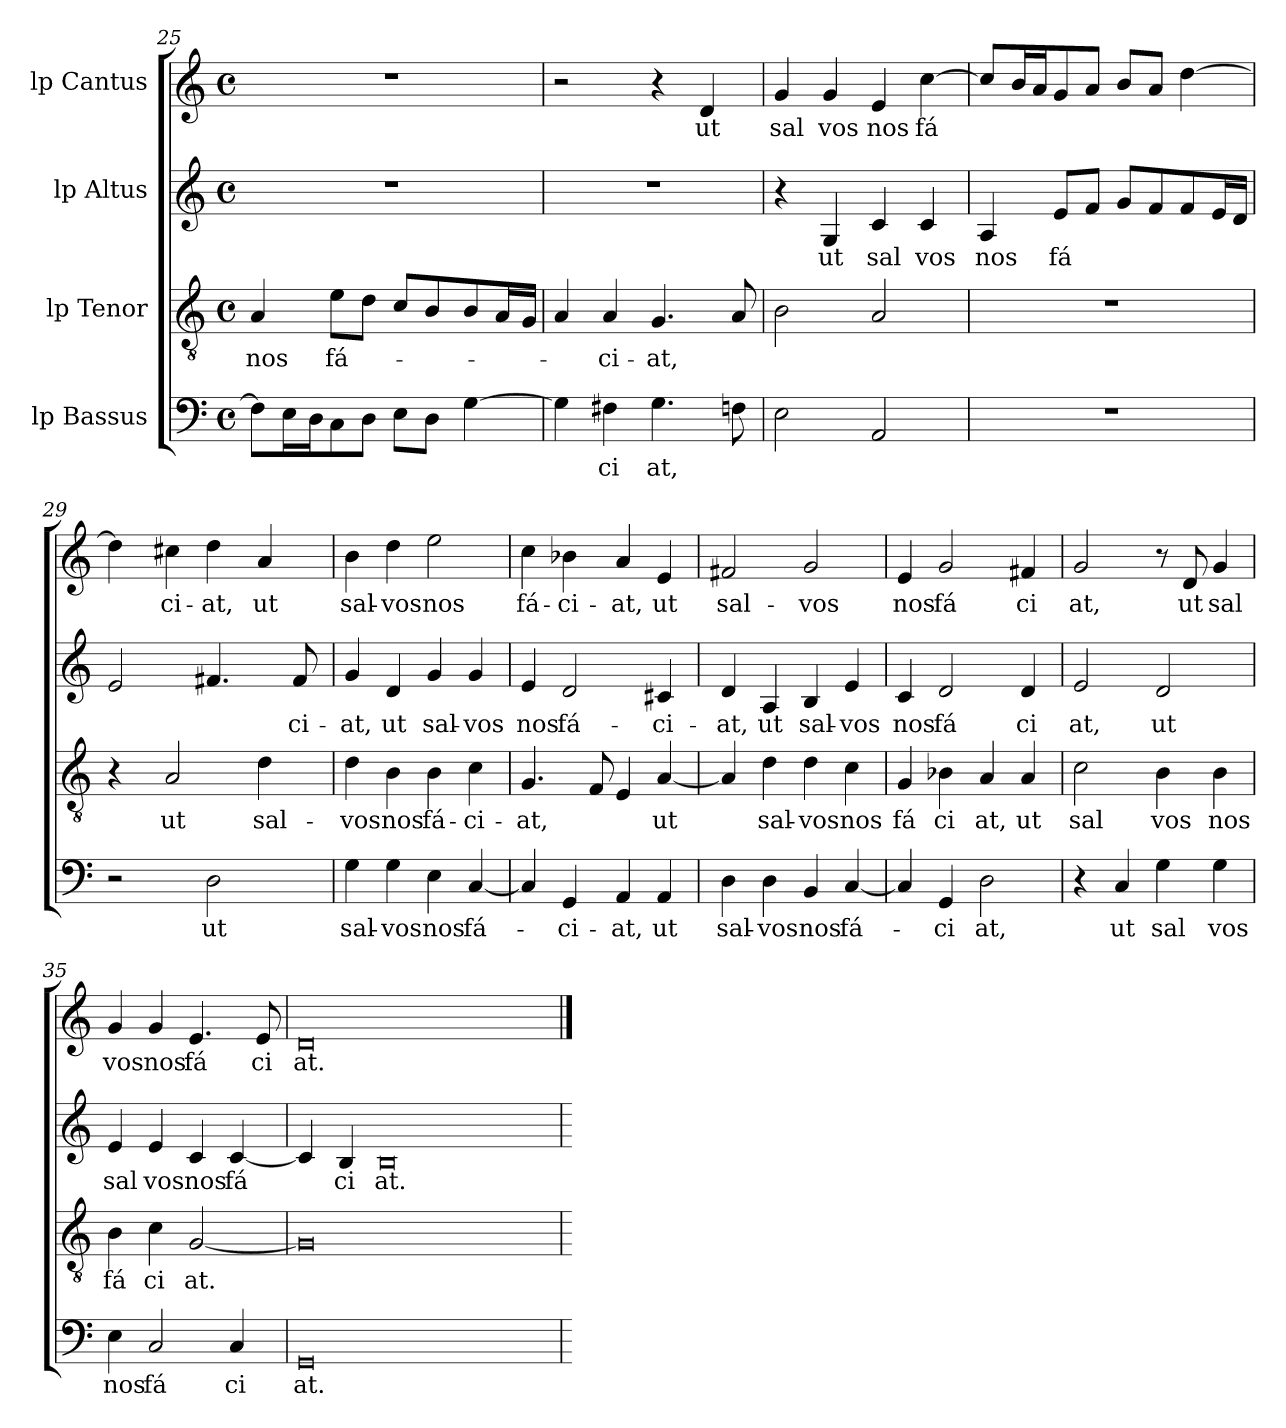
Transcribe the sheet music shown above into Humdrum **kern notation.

**kern	**text	**kern	**text	**kern	**text	**kern	**text
*part4	*part4	*part3	*part3	*part2	*part2	*part1	*part1
*staff4	*staff4	*staff3	*staff3	*staff2	*staff2	*staff1	*staff1
*I"lp Bassus	*	*I"lp Tenor	*	*I"lp Altus	*	*I"lp Cantus	*
!!LO:LB:g=z
*clefF4	*	*clefGv2	*	*clefG2	*	*clefG2	*
*M4/4	*	*M4/4	*	*M4/4	*	*M4/4	*
*met(c)	*	*met(c)	*	*met(c)	*	*met(c)	*
=25	=25	=25	=25	=25	=25	=25	=25
!	!	!	!LO:LY:b:cj	!	!	!	!
*^	*	*	*	*	*	*	*
8F\L]	8ryy	.	4A/	nos	1r	.	1r	.
16E\	64ryy	.	.	.	.	.	.	.
.	2ryy	.	.	.	.	.	.	.
16D\	.	.	.	.	.	.	.	.
!	!	!	!	!LO:LY:b:cj	!	!	!	!
8C\	.	.	8e\L	fá-	.	.	.	.
8D\J	.	.	8d\J	.	.	.	.	.
8E\L	.	.	8c/L	.	.	.	.	.
8D\J	.	.	8B/	.	.	.	.	.
.	4ryy	.	.	.	.	.	.	.
[>4G\	.	.	8B/	.	.	.	.	.
.	.	.	16A/	.	.	.	.	.
.	16..ryy	.	.	.	.	.	.	.
.	.	.	16G/J	.	.	.	.	.
*v	*v	*	*	*	*	*	*	*
=26	=26	=26	=26	=26	=26	=26	=26
4G\]	.	4A/	.	1r	.	2r	.
!	!LO:LY:b:cj	!	!LO:LY:b:cj	!	!	!	!
4F#X\	ci	4A/	-ci-	.	.	.	.
!	!LO:LY:b:cj	!	!LO:LY:b:cj	!	!	!	!
4.G\	at,	4.G/	-at,	.	.	4r	.
!	!	!	!	!	!	!	!LO:LY:b:cj
.	.	.	.	.	.	4d/	ut
8Fn\	.	8A/	.	.	.	.	.
=27	=27	=27	=27	=27	=27	=27	=27
!	!	!	!	!	!	!	!LO:LY:b:cj
2E\	.	2B\	.	4r	.	4g/	sal
!	!	!	!	!	!LO:LY:b:cj	!	!LO:LY:b:cj
.	.	.	.	4G/	ut	4g/	vos
!	!	!	!	!	!LO:LY:b:cj	!	!LO:LY:b:cj
2AA/	.	2A/	.	4c/	sal	4e/	nos
!	!	!	!	!	!LO:LY:b:cj	!	!LO:LY:b:cj
.	.	.	.	4c/	vos	[>4cc\	fá
=28	=28	=28	=28	=28	=28	=28	=28
!	!	!	!	!	!LO:LY:b:cj	!	!
1r	.	1r	.	4A/	nos	8cc/L]	.
.	.	.	.	.	.	16b/	.
.	.	.	.	.	.	16a/	.
!	!	!	!	!	!LO:LY:b:cj	!	!
.	.	.	.	8e/L	fá	8g/	.
.	.	.	.	8f/J	.	8a/J	.
.	.	.	.	8g/L	.	8b/L	.
.	.	.	.	8f/	.	8a/J	.
.	.	.	.	8f/	.	[<4dd\	.
.	.	.	.	16e/	.	.	.
.	.	.	.	16d/J	.	.	.
!!LO:LB:g=z
=29	=29	=29	=29	=29	=29	=29	=29
*	*	*^	*	*	*	*^	*
2r	.	4r	32.ryy	.	2e/	.	4dd\]	16ryy	.
.	.	.	2ryy	.	.	.	.	.	.
.	.	.	.	.	.	.	.	2...ryy	.
!	!	!	!	!LO:LY:b:cj	!	!	!	!	!LO:LY:b:cj
.	.	2A/	.	ut	.	.	4cc#X\	.	ci-
!	!LO:LY:b:cj	!	!	!	!	!	!	!	!LO:LY:b:cj
2D\	ut	.	.	.	4.f#X/	.	4dd\	.	-at,
.	.	.	4ryy	.	.	.	.	.	.
!	!	!	!	!LO:LY:b:cj	!	!	!	!	!LO:LY:b:cj
.	.	4d\	.	sal-	.	.	4a/	.	ut
.	.	.	8ryy	.	.	.	.	.	.
!	!	!	!	!	!	!LO:LY:b:cj	!	!	!
.	.	.	.	.	8f#/	ci-	.	.	.
.	.	.	16ryy	.	.	.	.	.	.
.	.	.	64ryy	.	.	.	.	.	.
=30	=30	=30	=30	=30	=30	=30	=30	=30	=30
!	!LO:LY:b:cj	!	!	!LO:LY:b:cj	!	!LO:LY:b:cj	!	!	!LO:LY:b:cj
*	*	*v	*v	*	*	*	*v	*v	*
4G\	sal-	4d\	-vos	4g/	-at,	4b\	sal-
!	!LO:LY:b:cj	!	!LO:LY:b:cj	!	!LO:LY:b:cj	!	!LO:LY:b:cj
4G\	-vos	4B\	nos	4d/	ut	4dd\	-vos
!	!LO:LY:b:cj	!	!LO:LY:b:cj	!	!LO:LY:b:cj	!	!LO:LY:b:cj
4E\	nos	4B\	fá-	4g/	sal-	2ee\	nos
!	!LO:LY:b:cj	!	!LO:LY:b:cj	!	!LO:LY:b:cj	!	!
[<4C/	fá-	4c\	-ci-	4g/	-vos	.	.
=31	=31	=31	=31	=31	=31	=31	=31
!	!	!	!LO:LY:b:cj	!	!LO:LY:b:cj	!	!LO:LY:b:cj
4C/]	.	4.G/	-at,	4e/	nos	4cc\	fá-
!	!LO:LY:b:cj	!	!	!	!LO:LY:b:cj	!	!LO:LY:b:cj
4GG/	-ci-	.	.	2d/	fá-	4b-X\	-ci-
.	.	8F/	.	.	.	.	.
!	!LO:LY:b:cj	!	!	!	!	!	!LO:LY:b:cj
4AA/	-at,	4E/	.	.	.	4a/	-at,
!	!LO:LY:b:cj	!	!LO:LY:b:cj	!	!LO:LY:b:cj	!	!LO:LY:b:cj
4AA/	ut	[<4A/	ut	4c#X/	-ci-	4e/	ut
=32	=32	=32	=32	=32	=32	=32	=32
!	!LO:LY:b:cj	!	!	!	!LO:LY:b:cj	!	!LO:LY:b:cj
4D\	sal-	4A/]	.	4d/	-at,	2f#X/	sal-
!	!LO:LY:b:cj	!	!LO:LY:b:cj	!	!LO:LY:b:cj	!	!
4D\	-vos	4d\	sal-	4A/	ut	.	.
!	!LO:LY:b:cj	!	!LO:LY:b:cj	!	!LO:LY:b:cj	!	!LO:LY:b:cj
4BB/	nos	4d\	-vos	4B/	sal-	2g/	-vos
!	!LO:LY:b:cj	!	!LO:LY:b:cj	!	!LO:LY:b:cj	!	!
[>4C/	fá-	4c\	nos	4e/	-vos	.	.
!!LO:LB:g=z
=33	=33	=33	=33	=33	=33	=33	=33
!	!	!	!LO:LY:b:cj	!	!LO:LY:b:cj	!	!LO:LY:b:cj
4C/]	.	4G/	fá	4c/	nos	4e/	nos
!	!LO:LY:b:cj	!	!LO:LY:b:cj	!	!LO:LY:b:cj	!	!LO:LY:b:cj
4GG/	-ci	4B-X\	ci	2d/	fá	2g/	fá
!	!LO:LY:b:cj	!	!LO:LY:b:cj	!	!	!	!
2D\	at,	4A/	at,	.	.	.	.
!	!	!	!LO:LY:b:cj	!	!LO:LY:b:cj	!	!LO:LY:b:cj
.	.	4A/	ut	4d/	ci	4f#X/	ci
=34	=34	=34	=34	=34	=34	=34	=34
!	!	!	!LO:LY:b:cj	!	!LO:LY:b:cj	!	!LO:LY:b:cj
4r	.	2c\	sal	2e/	at,	2g/	at,
!	!LO:LY:b:cj	!	!	!	!	!	!
4C/	ut	.	.	.	.	.	.
!	!LO:LY:b:cj	!	!LO:LY:b:cj	!	!LO:LY:b:cj	!	!
4G\	sal	4B\	vos	2d/	ut	8r	.
!	!	!	!	!	!	!	!LO:LY:b:cj
.	.	.	.	.	.	8d/	ut
!	!LO:LY:b:cj	!	!LO:LY:b:cj	!	!	!	!LO:LY:b:cj
4G\	vos	4B\	nos	.	.	4g/	sal
=35	=35	=35	=35	=35	=35	=35	=35
!	!LO:LY:b:cj	!	!LO:LY:b:cj	!	!LO:LY:b:cj	!	!LO:LY:b:cj
4E\	nos	4B\	fá	4e/	sal	4g/	vos
!	!LO:LY:b:cj	!	!LO:LY:b:cj	!	!LO:LY:b:cj	!	!LO:LY:b:cj
2C/	fá	4c\	ci	4e/	vos	4g/	nos
!	!	!	!LO:LY:b:cj	!	!LO:LY:b:cj	!	!LO:LY:b:cj
.	.	[<2G/	at.	4c/	nos	4.e/	fá
!	!LO:LY:b:cj	!	!	!	!LO:LY:b:cj	!	!
4C/	ci	.	.	[<4c/	fá	.	.
!	!	!	!	!	!	!	!LO:LY:b:cj
.	.	.	.	.	.	8e/	ci
=36	=36	=36	=36	=36	=36	=36	=36
!	!LO:LY:b:cj	!	!	!	!	!	!LO:LY:b:cj
0GG	at.	0G]	.	4c/]	.	0d	at.
!	!	!	!	!	!LO:LY:b:cj	!	!
.	.	.	.	4B/	ci	.	.
!	!	!	!	!	!LO:LY:b:cj	!	!
.	.	.	.	0B	at.	.	.
2ryy	.	2ryy	.	.	.	2ryy	.
=	==	=	==	=	==	==	==
*-	*-	*-	*-	*-	*-	*-	*-
